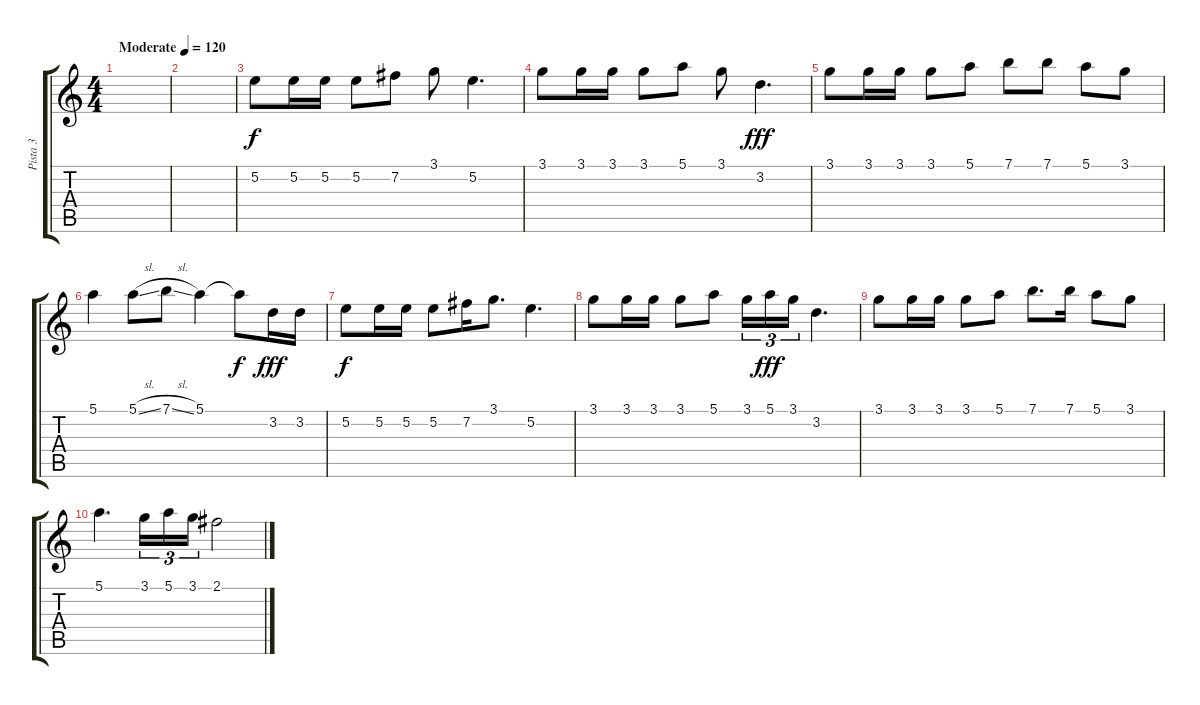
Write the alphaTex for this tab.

\track ("Pista 3" "Pista 3") {instrument distortionguitar}
\staff {score tabs}
\tuning (E4 B3 G3 D3 A2 E2) {hide}
\ts (4 4)
\tempo (120 "Moderate")
\clef g2
\ks c
|
|
5.2.8 5.2.16 5.2.16 5.2.8 7.2.8 3.1.8 5.2.4{d} |
3.1.8 3.1.16 3.1.16 3.1.8 5.1.8 3.1.8 3.2.4{d dy fff} |
3.1.8 3.1.16 3.1.16 3.1.8 5.1.8 7.1.8 7.1.8 5.1.8 3.1.8 |
5.1.4 5.1{sl}.8 7.1{sl}.8 5.1.4 5.1{t}.8{dy f} 3.2.16{dy fff} 3.2.16 |
5.2.8{dy f} 5.2.16 5.2.16 5.2.8 7.2.16 3.1.8{d} 5.2.4{d} |
3.1.8 3.1.16 3.1.16 3.1.8 5.1.8 3.1.16{tu (3 2)} 5.1.16{tu (3 2) dy fff} 3.1.16{tu (3 2)} 3.2.4{d} |
3.1.8 3.1.16 3.1.16 3.1.8 5.1.8 7.1.8{d} 7.1.16 5.1.8 3.1.8 |
5.1.4{d} 3.1.16{tu (3 2)} 5.1.16{tu (3 2)} 3.1.16{tu (3 2)} 2.1.2
